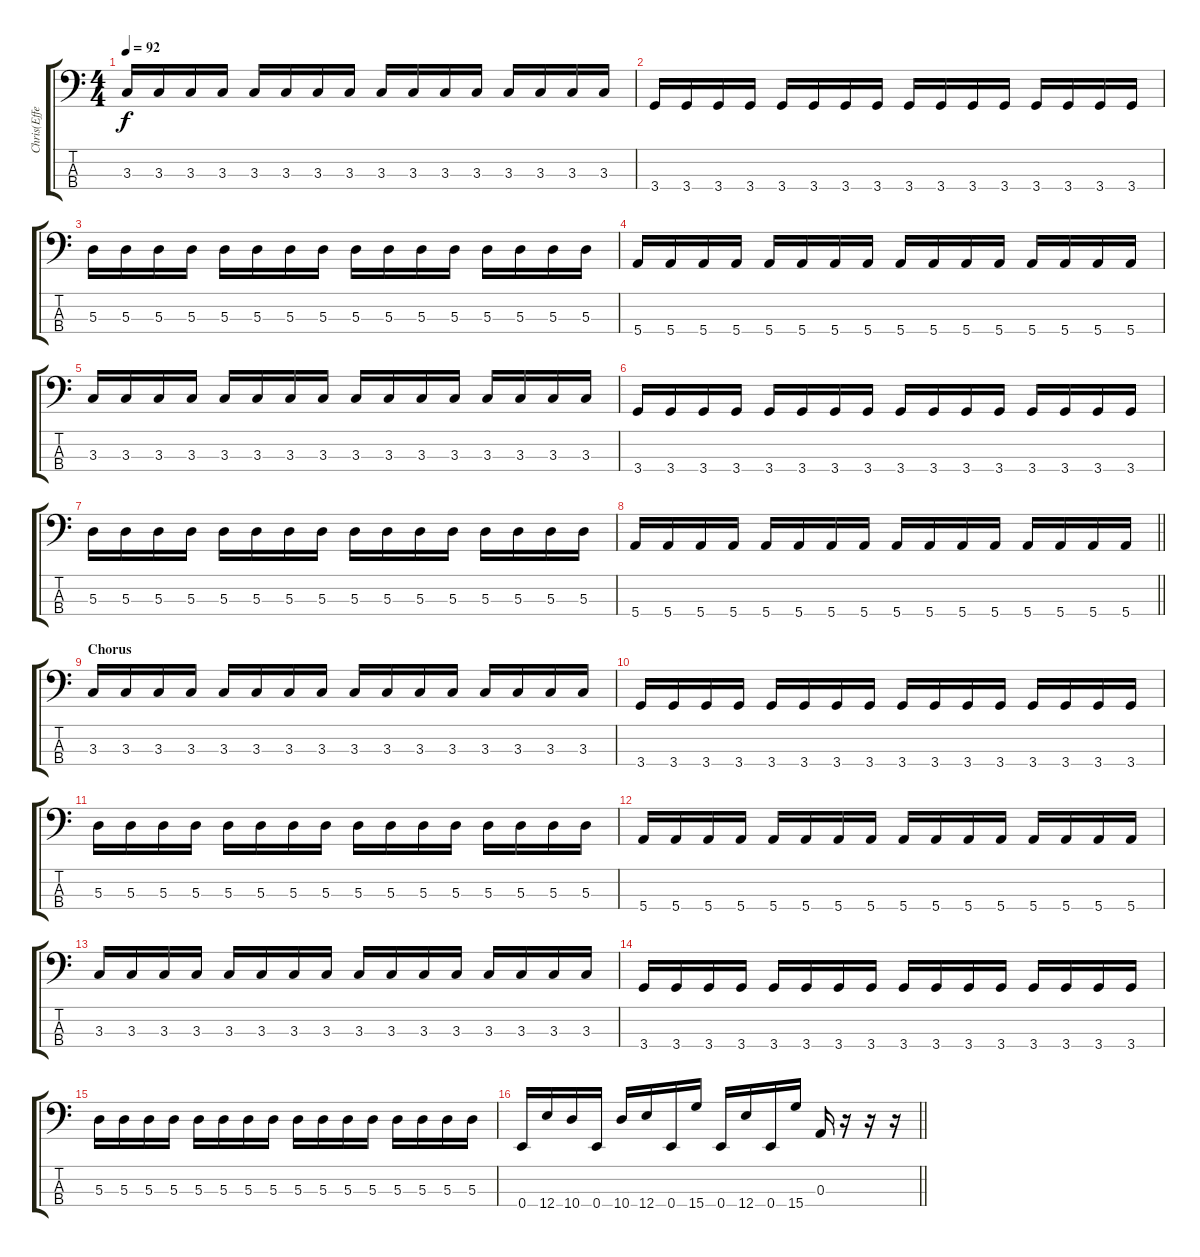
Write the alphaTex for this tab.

\track ("Chris(Effect)" "Chris(Effe") {instrument distortionguitar}
\staff {score tabs}
\tuning (G2 D2 A1 E1) {hide}
\ts (4 4)
\tempo 92
\clef f4
\ks c
3.3.16{dy f} 3.3.16 3.3.16 3.3.16 3.3.16 3.3.16 3.3.16 3.3.16 3.3.16 3.3.16 3.3.16 3.3.16 3.3.16 3.3.16 3.3.16 3.3.16 |
3.4.16 3.4.16 3.4.16 3.4.16 3.4.16 3.4.16 3.4.16 3.4.16 3.4.16 3.4.16 3.4.16 3.4.16 3.4.16 3.4.16 3.4.16 3.4.16 |
5.3.16 5.3.16 5.3.16 5.3.16 5.3.16 5.3.16 5.3.16 5.3.16 5.3.16 5.3.16 5.3.16 5.3.16 5.3.16 5.3.16 5.3.16 5.3.16 |
5.4.16 5.4.16 5.4.16 5.4.16 5.4.16 5.4.16 5.4.16 5.4.16 5.4.16 5.4.16 5.4.16 5.4.16 5.4.16 5.4.16 5.4.16 5.4.16 |
3.3.16 3.3.16 3.3.16 3.3.16 3.3.16 3.3.16 3.3.16 3.3.16 3.3.16 3.3.16 3.3.16 3.3.16 3.3.16 3.3.16 3.3.16 3.3.16 |
3.4.16 3.4.16 3.4.16 3.4.16 3.4.16 3.4.16 3.4.16 3.4.16 3.4.16 3.4.16 3.4.16 3.4.16 3.4.16 3.4.16 3.4.16 3.4.16 |
5.3.16 5.3.16 5.3.16 5.3.16 5.3.16 5.3.16 5.3.16 5.3.16 5.3.16 5.3.16 5.3.16 5.3.16 5.3.16 5.3.16 5.3.16 5.3.16 |
\barLineRight lightlight
5.4.16 5.4.16 5.4.16 5.4.16 5.4.16 5.4.16 5.4.16 5.4.16 5.4.16 5.4.16 5.4.16 5.4.16 5.4.16 5.4.16 5.4.16 5.4.16 |
\section ("" "Chorus")
3.3.16 3.3.16 3.3.16 3.3.16 3.3.16 3.3.16 3.3.16 3.3.16 3.3.16 3.3.16 3.3.16 3.3.16 3.3.16 3.3.16 3.3.16 3.3.16 |
3.4.16 3.4.16 3.4.16 3.4.16 3.4.16 3.4.16 3.4.16 3.4.16 3.4.16 3.4.16 3.4.16 3.4.16 3.4.16 3.4.16 3.4.16 3.4.16 |
5.3.16 5.3.16 5.3.16 5.3.16 5.3.16 5.3.16 5.3.16 5.3.16 5.3.16 5.3.16 5.3.16 5.3.16 5.3.16 5.3.16 5.3.16 5.3.16 |
5.4.16 5.4.16 5.4.16 5.4.16 5.4.16 5.4.16 5.4.16 5.4.16 5.4.16 5.4.16 5.4.16 5.4.16 5.4.16 5.4.16 5.4.16 5.4.16 |
3.3.16 3.3.16 3.3.16 3.3.16 3.3.16 3.3.16 3.3.16 3.3.16 3.3.16 3.3.16 3.3.16 3.3.16 3.3.16 3.3.16 3.3.16 3.3.16 |
3.4.16 3.4.16 3.4.16 3.4.16 3.4.16 3.4.16 3.4.16 3.4.16 3.4.16 3.4.16 3.4.16 3.4.16 3.4.16 3.4.16 3.4.16 3.4.16 |
5.3.16 5.3.16 5.3.16 5.3.16 5.3.16 5.3.16 5.3.16 5.3.16 5.3.16 5.3.16 5.3.16 5.3.16 5.3.16 5.3.16 5.3.16 5.3.16 |
\barLineRight lightlight
0.4.16 12.4.16 10.4.16 0.4.16 10.4.16 12.4.16 0.4.16 15.4.16 0.4.16 12.4.16 0.4.16 15.4.16 0.3.16 r.16 r.16 r.16
